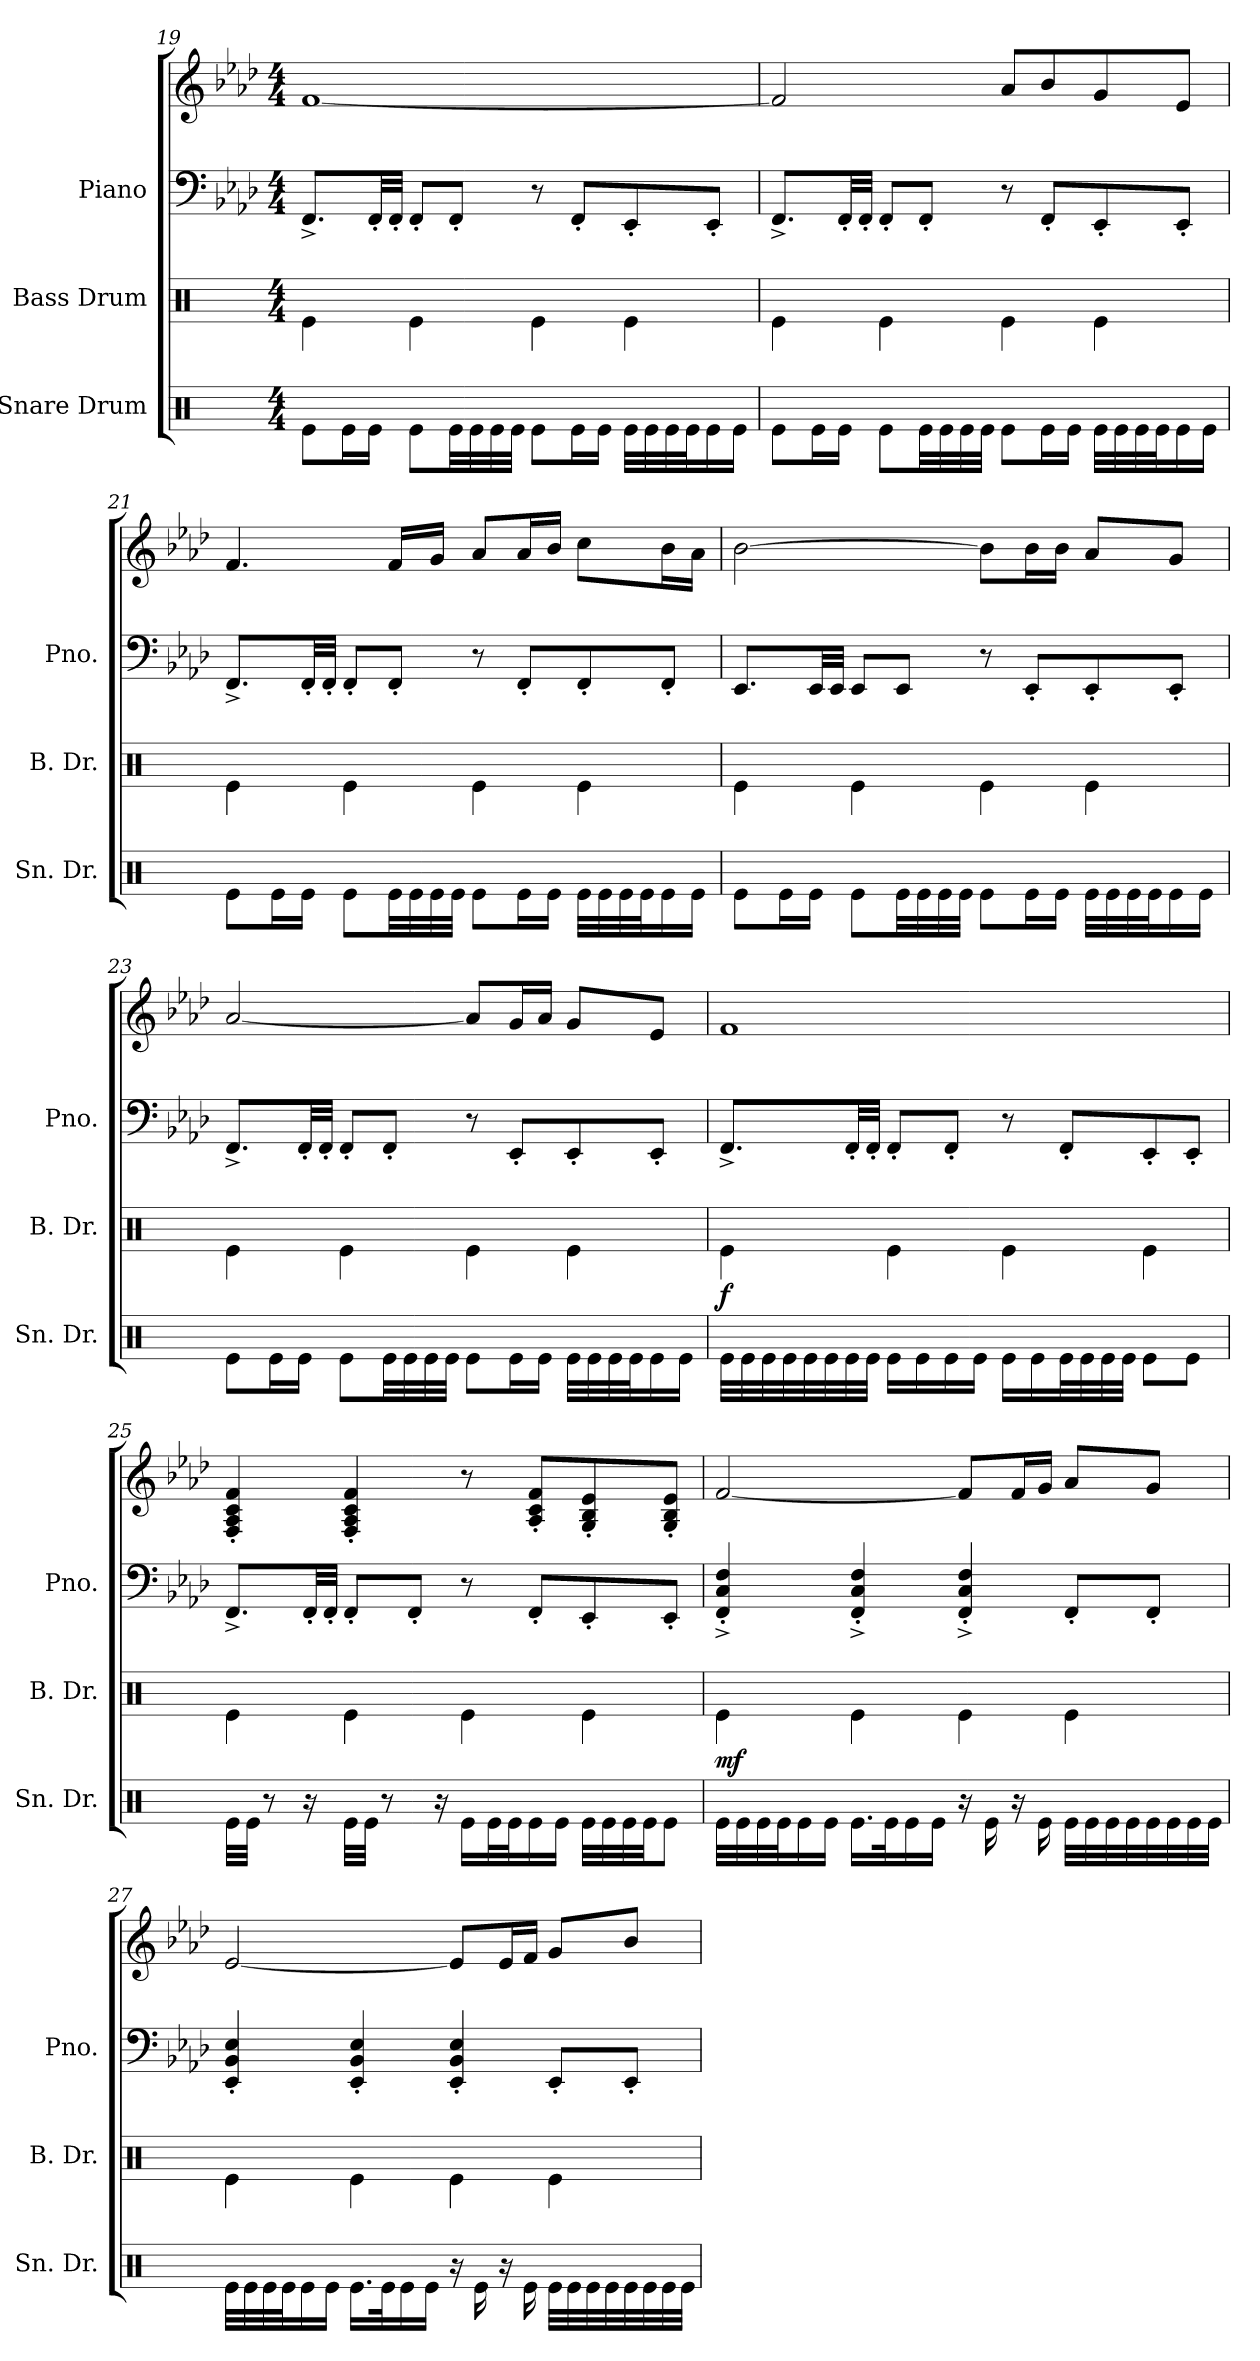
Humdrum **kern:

**kern	**dynam	**kern	**dynam	**kern	**kern
*part3	*part3	*part2	*part2	*part1	*part1
*staff4	*staff4	*staff3	*staff3	*staff2	*staff1
*I"Snare Drum	*	*I"Bass Drum	*	*I"Piano	*
*I'Sn. Dr.	*	*I'B. Dr.	*	*I'Pno.	*
*clefX	*	*clefX	*	*clefF4	*clefG2
*k[]	*	*k[]	*	*k[b-e-a-d-]	*k[b-e-a-d-]
*M4/4	*	*M4/4	*	*M4/4	*M4/4
=19	=19	=19	=19	=19	=19
8Re\L	.	4Re\	.	8.FF^/L	[1f
16Re\L	.	.	.	.	.
16Re\JJ	.	.	.	32FF'/LL	.
.	.	.	.	32FF'/JJJ	.
8Re\L	.	4Re\	.	8FF'/L	.
32Re\LL	.	.	.	8FF'/J	.
32Re\	.	.	.	.	.
32Re\	.	.	.	.	.
32Re\JJJ	.	.	.	.	.
8Re\L	.	4Re\	.	8r	.
16Re\L	.	.	.	8FF'/L	.
16Re\JJ	.	.	.	.	.
32Re\LLL	.	4Re\	.	8EE-'/	.
32Re\	.	.	.	.	.
32Re\	.	.	.	.	.
32Re\J	.	.	.	.	.
16Re\	.	.	.	8EE-'/J	.
16Re\JJ	.	.	.	.	.
!!LO:PB:g=z
=20	=20	=20	=20	=20	=20
8Re\L	.	4Re\	.	8.FF^/L	2f/]
16Re\L	.	.	.	.	.
16Re\JJ	.	.	.	32FF'/LL	.
.	.	.	.	32FF'/JJJ	.
8Re\L	.	4Re\	.	8FF'/L	.
32Re\LL	.	.	.	8FF'/J	.
32Re\	.	.	.	.	.
32Re\	.	.	.	.	.
32Re\JJJ	.	.	.	.	.
8Re\L	.	4Re\	.	8r	8a-/L
16Re\L	.	.	.	8FF'/L	8b-/
16Re\JJ	.	.	.	.	.
32Re\LLL	.	4Re\	.	8EE-'/	8g/
32Re\	.	.	.	.	.
32Re\	.	.	.	.	.
32Re\J	.	.	.	.	.
16Re\	.	.	.	8EE-'/J	8e-/J
16Re\JJ	.	.	.	.	.
=21	=21	=21	=21	=21	=21
8Re\L	.	4Re\	.	8.FF^/L	4.f/
16Re\L	.	.	.	.	.
16Re\JJ	.	.	.	32FF'/LL	.
.	.	.	.	32FF'/JJJ	.
8Re\L	.	4Re\	.	8FF'/L	.
32Re\LL	.	.	.	8FF'/J	16f/LL
32Re\	.	.	.	.	.
32Re\	.	.	.	.	16g/JJ
32Re\JJJ	.	.	.	.	.
8Re\L	.	4Re\	.	8r	8a-/L
16Re\L	.	.	.	8FF'/L	16a-/L
16Re\JJ	.	.	.	.	16b-/JJ
32Re\LLL	.	4Re\	.	8FF'/	8cc\L
32Re\	.	.	.	.	.
32Re\	.	.	.	.	.
32Re\J	.	.	.	.	.
16Re\	.	.	.	8FF'/J	16b-\L
16Re\JJ	.	.	.	.	16a-\JJ
!!LO:LB:g=z
=22	=22	=22	=22	=22	=22
8Re\L	.	4Re\	.	8.EE-/L	[2b-\
16Re\L	.	.	.	.	.
16Re\JJ	.	.	.	32EE-/LL	.
.	.	.	.	32EE-/JJJ	.
8Re\L	.	4Re\	.	8EE-/L	.
32Re\LL	.	.	.	8EE-/J	.
32Re\	.	.	.	.	.
32Re\	.	.	.	.	.
32Re\JJJ	.	.	.	.	.
8Re\L	.	4Re\	.	8r	8b-\L]
16Re\L	.	.	.	8EE-'/L	16b-\L
16Re\JJ	.	.	.	.	16b-\JJ
32Re\LLL	.	4Re\	.	8EE-'/	8a-/L
32Re\	.	.	.	.	.
32Re\	.	.	.	.	.
32Re\J	.	.	.	.	.
16Re\	.	.	.	8EE-'/J	8g/J
16Re\JJ	.	.	.	.	.
=23	=23	=23	=23	=23	=23
8Re\L	.	4Re\	.	8.FF^/L	[2a-/
16Re\L	.	.	.	.	.
16Re\JJ	.	.	.	32FF'/LL	.
.	.	.	.	32FF'/JJJ	.
8Re\L	.	4Re\	.	8FF'/L	.
32Re\LL	.	.	.	8FF'/J	.
32Re\	.	.	.	.	.
32Re\	.	.	.	.	.
32Re\JJJ	.	.	.	.	.
8Re\L	.	4Re\	.	8r	8a-/L]
16Re\L	.	.	.	8EE-'/L	16g/L
16Re\JJ	.	.	.	.	16a-/JJ
32Re\LLL	.	4Re\	.	8EE-'/	8g/L
32Re\	.	.	.	.	.
32Re\	.	.	.	.	.
32Re\J	.	.	.	.	.
16Re\	.	.	.	8EE-'/J	8e-/J
16Re\JJ	.	.	.	.	.
!!LO:LB:g=z
=24	=24	=24	=24	=24	=24
!	!	!	!LO:DY:b	!	!
32Re\LLL	.	4Re\	f	8.FF^/L	1f
32Re\	.	.	.	.	.
32Re\	.	.	.	.	.
32Re\	.	.	.	.	.
32Re\	.	.	.	.	.
32Re\	.	.	.	.	.
32Re\	.	.	.	32FF'/LL	.
32Re\JJJ	.	.	.	32FF'/JJJ	.
16Re\LL	.	4Re\	.	8FF'/L	.
16Re\	.	.	.	.	.
16Re\	.	.	.	8FF'/J	.
16Re\JJ	.	.	.	.	.
16Re\LL	.	4Re\	.	8r	.
16Re\	.	.	.	.	.
32Re\L	.	.	.	8FF'/L	.
32Re\	.	.	.	.	.
32Re\	.	.	.	.	.
32Re\JJJ	.	.	.	.	.
8Re\L	.	4Re\	.	8EE-'/	.
8Re\J	.	.	.	8EE-'/J	.
=25	=25	=25	=25	=25	=25
32Re\LLL	.	4Re\	.	8.FF^/L	4F/' 4A-/' 4c/' 4f/'
32Re\JJJ	.	.	.	.	.
8r	.	.	.	.	.
16r	.	.	.	32FF'/LL	.
.	.	.	.	32FF'/JJJ	.
32Re\LLL	.	4Re\	.	8FF'/L	4F/' 4A-/' 4c/' 4f/'
32Re\JJJ	.	.	.	.	.
8r	.	.	.	.	.
.	.	.	.	8FF'/J	.
16r	.	.	.	.	.
16Re\LL	.	4Re\	.	8r	8r
32Re\L	.	.	.	.	.
32Re\J	.	.	.	.	.
16Re\	.	.	.	8FF'/L	8A-/' 8c/' 8f/'L
16Re\JJ	.	.	.	.	.
32Re\LLL	.	4Re\	.	8EE-'/	8G/' 8B-/' 8e-/'
32Re\	.	.	.	.	.
32Re\	.	.	.	.	.
32Re\JJ	.	.	.	.	.
8Re\J	.	.	.	8EE-'/J	8G/' 8B-/' 8e-/'J
!!LO:PB:g=z
=26	=26	=26	=26	=26	=26
!	!LO:DY:a	!	!	!	!
32Re\LLL	mf	4Re\	.	4FF/^' 4C/^' 4F/^'	[2f/
32Re\	.	.	.	.	.
32Re\	.	.	.	.	.
32Re\J	.	.	.	.	.
16Re\	.	.	.	.	.
16Re\JJ	.	.	.	.	.
16.Re\LL	.	4Re\	.	4FF/^' 4C/^' 4F/^'	.
32Re\K	.	.	.	.	.
16Re\	.	.	.	.	.
16Re\JJ	.	.	.	.	.
16r	.	4Re\	.	4FF/^' 4C/^' 4F/^'	8f/L]
16Re\	.	.	.	.	.
16r	.	.	.	.	16f/L
16Re\	.	.	.	.	16g/JJ
32Re\LLL	.	4Re\	.	8FF'/L	8a-/L
32Re\	.	.	.	.	.
32Re\	.	.	.	.	.
32Re\	.	.	.	.	.
32Re\	.	.	.	8FF'/J	8g/J
32Re\	.	.	.	.	.
32Re\	.	.	.	.	.
32Re\JJJ	.	.	.	.	.
=27	=27	=27	=27	=27	=27
32Re\LLL	.	4Re\	.	4EE-/' 4BB-/' 4E-/'	[2e-/
32Re\	.	.	.	.	.
32Re\	.	.	.	.	.
32Re\J	.	.	.	.	.
16Re\	.	.	.	.	.
16Re\JJ	.	.	.	.	.
16.Re\LL	.	4Re\	.	4EE-/' 4BB-/' 4E-/'	.
32Re\K	.	.	.	.	.
16Re\	.	.	.	.	.
16Re\JJ	.	.	.	.	.
16r	.	4Re\	.	4EE-/' 4BB-/' 4E-/'	8e-/L]
16Re\	.	.	.	.	.
16r	.	.	.	.	16e-/L
16Re\	.	.	.	.	16f/JJ
32Re\LLL	.	4Re\	.	8EE-'/L	8g/L
32Re\	.	.	.	.	.
32Re\	.	.	.	.	.
32Re\	.	.	.	.	.
32Re\	.	.	.	8EE-'/J	8b-/J
32Re\	.	.	.	.	.
32Re\	.	.	.	.	.
32Re\JJJ	.	.	.	.	.
=	=	=	=	=	=
*-	*-	*-	*-	*-	*-
